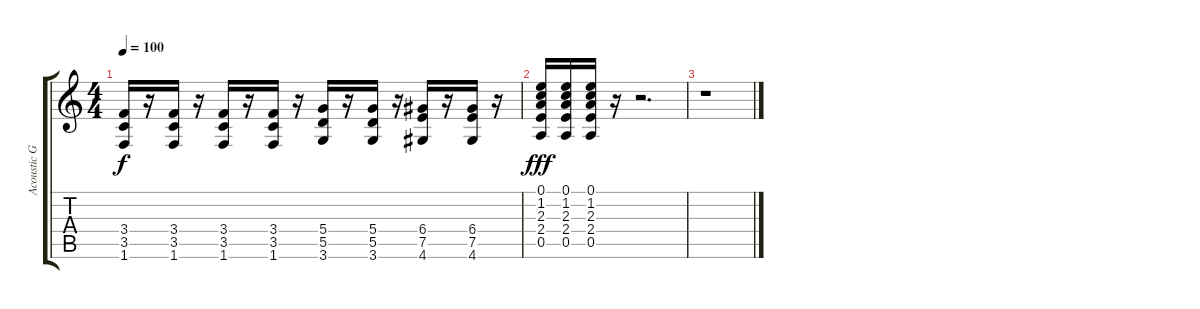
\track ("Acoustic Guitar" "Acoustic G") {instrument acousticguitarsteel}
\staff {score tabs}
\tuning (E4 B3 G3 D3 A2 E2) {hide}
\ts (4 4)
\tempo 100
\clef g2
\ks c
(3.4 3.5 1.6).16{dy f} r.16 (3.4 3.5 1.6).16 r.16 (3.4 3.5 1.6).16 r.16 (3.4 3.5 1.6).16 r.16 (5.4 5.5 3.6).16 r.16 (5.4 5.5 3.6).16 r.16 (6.4 7.5 4.6).16 r.16 (6.4 7.5 4.6).16 r.16 |
(0.1 1.2 2.3 2.4 0.5).16{dy fff} (0.1 1.2 2.3 2.4 0.5).16 (0.1 1.2 2.3 2.4 0.5).16 r.16 r.2{d} |
r.1
